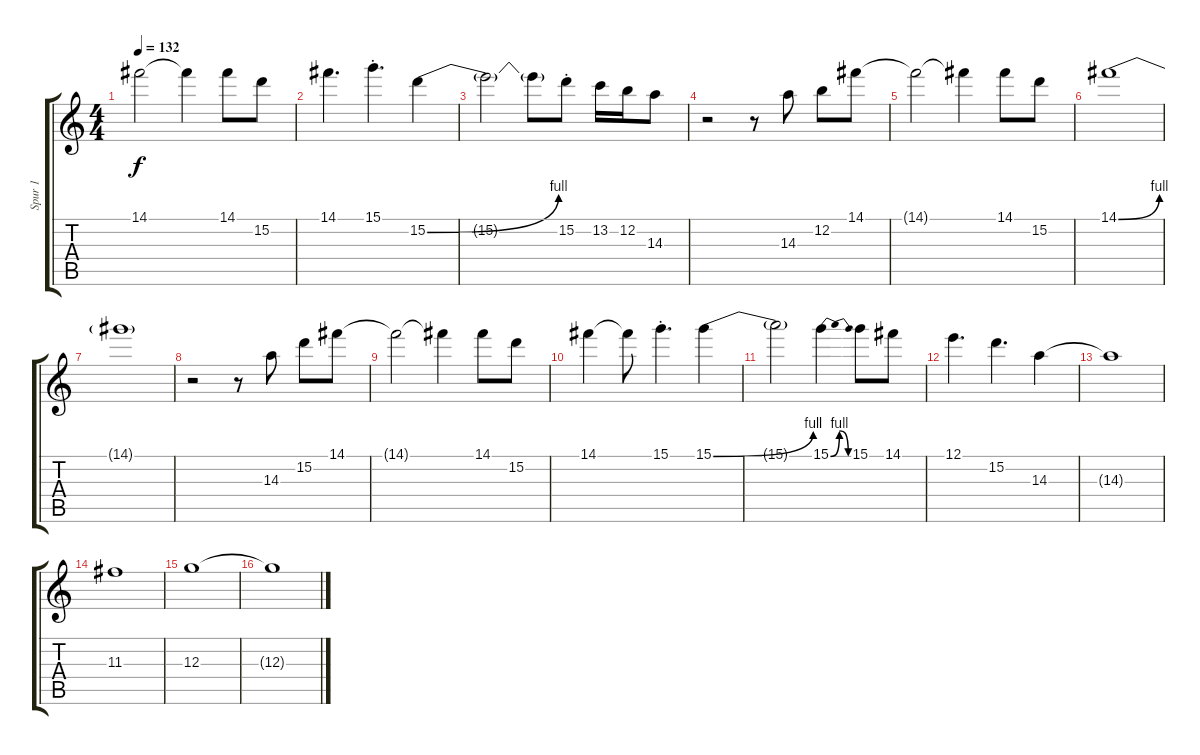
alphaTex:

\track ("Spur 1" "Spur 1") {instrument distortionguitar}
\staff {score tabs}
\tuning (E4 B3 G3 D3 A2 E2) {hide}
\ts (4 4)
\tempo 132
\clef g2
\ks c
14.1{t}.2{dy f} 14.1{t}.4 14.1.8 15.2.8 |
14.1.4{d} 15.1{st}.4{d} 15.2{be (bend 0 0 60 4)}.4 |
15.2{t}.2 15.2{t}.8 15.2{st}.8 13.2.16 12.2.16 14.3.8 |
r.2 r.8 14.3.8 12.2.8 14.1.8 |
14.1{t}.2 14.1{t}.4 14.1.8 15.2.8 |
14.1{be (bend 0 0 60 4)}.1 |
14.1{t}.1 |
r.2 r.8 14.3.8 15.2.8 14.1.8 |
14.1{t}.2 14.1{t}.4 14.1.8 15.2.8 |
14.1.4 14.1{t}.8 15.1{st}.4{d} 15.1{be (bend 0 0 60 4)}.4 |
15.1{t}.2 15.1{be (bendrelease 0 0 10 4 44 4 60 0)}.4 15.1.8 14.1.8 |
12.1.4{d} 15.2.4{d} 14.3.4 |
14.3{t}.1 |
11.3.1 |
12.3.1 |
12.3{t}.1
